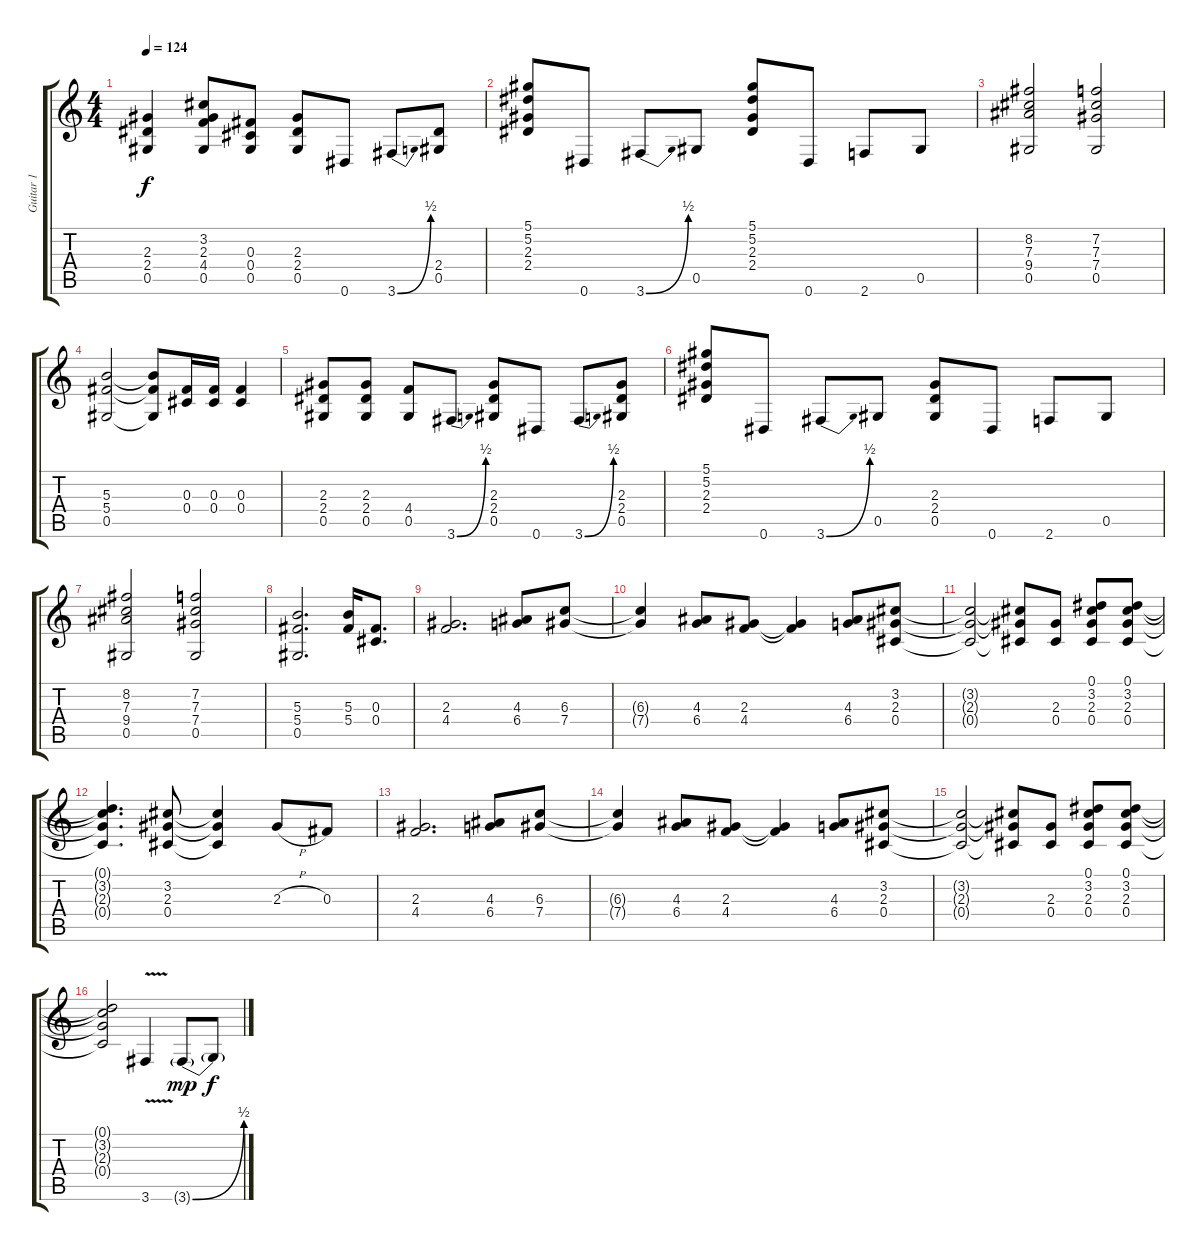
\track ("Guitar 1" "Guitar 1") {instrument overdrivenguitar}
\staff {score tabs}
\tuning (Eb4 Bb3 Gb3 Db3 Ab2 Eb2) {hide}
\ts (4 4)
\tempo 124
\clef g2
\ks c
(2.3 2.4 0.5).4{dy f} (3.2 2.3 4.4 0.5).8 (0.3 0.4 0.5).8 (2.3 2.4 0.5).8 0.6.8 3.6{be (bend 0 0 60 2)}.8 (2.4 0.5).8 |
(5.1 5.2 2.3 2.4).8 0.6.8 3.6{be (bend 0 0 60 2)}.8 0.5.8 (5.1 5.2 2.3 2.4).8 0.6.8 2.6.8 0.5.8 |
(8.2 7.3 9.4 0.5).2 (7.2 7.3 7.4 0.5).2 |
(5.3 5.4 0.5).2 (5.3{t} 5.4{t} 0.5{t}).8 (0.3 0.4).16 (0.3 0.4).16 (0.3 0.4).4 |
(2.3 2.4 0.5).8 (2.3 2.4 0.5).8 (4.4 0.5).8 3.6{be (bend 0 0 60 2)}.8 (2.3 2.4 0.5).8 0.6.8 3.6{be (bend 0 0 60 2)}.8 (2.3 2.4 0.5).8 |
(5.1 5.2 2.3 2.4).8 0.6.8 3.6{be (bend 0 0 60 2)}.8 0.5.8 (2.3 2.4 0.5).8 0.6.8 2.6.8 0.5.8 |
(8.2 7.3 9.4 0.5).2 (7.2 7.3 7.4 0.5).2 |
(5.3 5.4 0.5).2{d} (5.3 5.4).16 (0.3 0.4).8{d} |
(2.3 4.4).2{d} (4.3 6.4).8 (6.3 7.4).8 |
(6.3{t} 7.4{t}).4 (4.3 6.4).8 (2.3 4.4).8 (2.3{t} 4.4{t}).4 (4.3 6.4).8 (3.2 2.3 0.4).8 |
(3.2{t} 2.3{t} 0.4{t}).2 (3.2{t} 2.3{t} 0.4{t}).8 (2.3 0.4).8 (0.1 3.2 2.3 0.4).8 (0.1 3.2 2.3 0.4).8 |
(0.1{t} 3.2{t} 2.3{t} 0.4{t}).4{d} (3.2 2.3 0.4).8 (3.2{t} 2.3{t} 0.4{t}).4 2.3{h}.8 0.3.8 |
(2.3 4.4).2{d} (4.3 6.4).8 (6.3 7.4).8 |
(6.3{t} 7.4{t}).4 (4.3 6.4).8 (2.3 4.4).8 (2.3{t} 4.4{t}).4 (4.3 6.4).8 (3.2 2.3 0.4).8 |
(3.2{t} 2.3{t} 0.4{t}).2 (3.2{t} 2.3{t} 0.4{t}).8 (2.3 0.4).8 (0.1 3.2 2.3 0.4).8 (0.1 3.2 2.3 0.4).8 |
(0.1{t} 3.2{t} 2.3{t} 0.4{t}).2 3.6{v}.4 3.6{be (bend 0 0 60 2) g}.8{dy mp} 3.6{t}.8{dy f}
